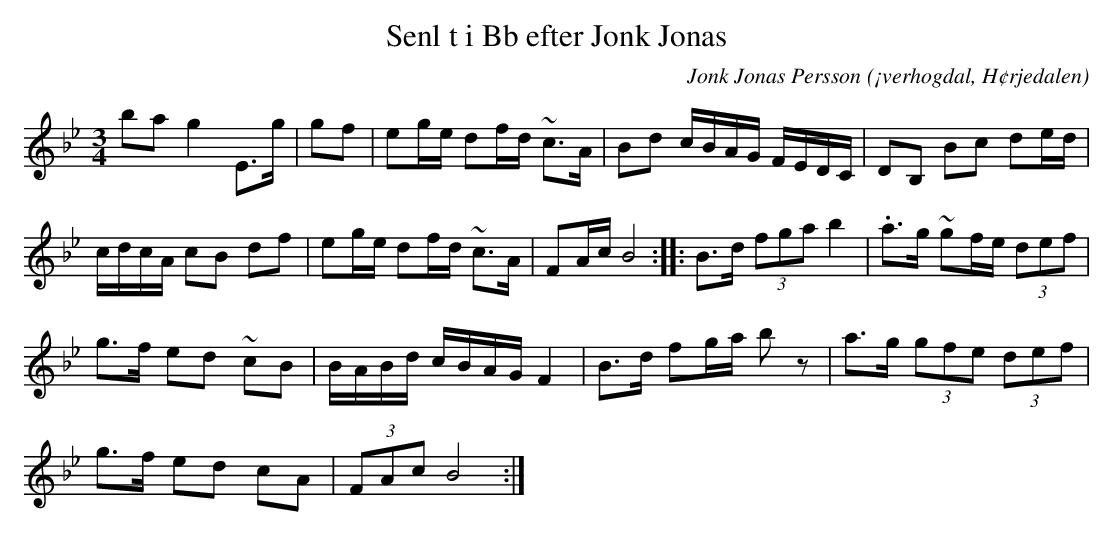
X:1
T:Senl t i Bb efter Jonk Jonas
O:¡verhogdal, H¢rjedalen
M:3/4
C:Jonk Jonas Persson
K:Bb
ba g2 E>g |gf | eg/2e/2 df/2d/2 ~c>A | Bd c/2B/2A/2G/2 F/2E/2D/2C/2 | DB, Bc de/2d/2 |
 c/2d/2c/2A/2 cB df | eg/2e/2 df/2d/2 ~c>A | FA/2c/2 B4 :: B>d (3fga b2 | .a>g ~gf/2e/2 (3def |
g>f ed ~cB | B/2A/2B/2d/2 c/2B/2A/2G/2 F2 | B>d fg/2a/2 b z | a>g (3gfe (3def |
g>f ed cA | (3FAc B4 :|
